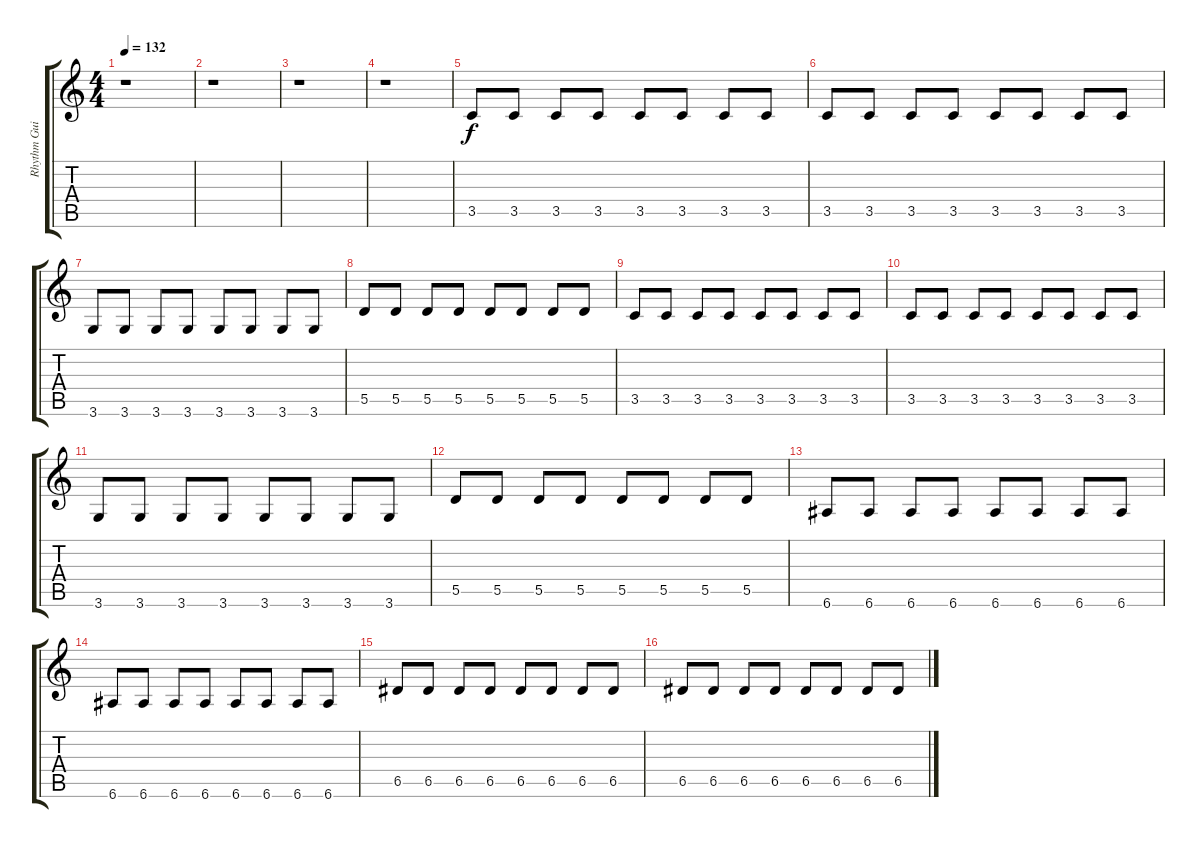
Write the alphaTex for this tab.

\track ("Rhythm Guitar (muted)" "Rhythm Gui") {instrument electricguitarmuted}
\staff {score tabs}
\tuning (E4 B3 G3 D3 A2 E2) {hide}
\ts (4 4)
\tempo 132
\clef g2
\ks c
r.1{dy f} |
r.1 |
r.1 |
r.1 |
3.5.8 3.5.8 3.5.8 3.5.8 3.5.8 3.5.8 3.5.8 3.5.8 |
3.5.8 3.5.8 3.5.8 3.5.8 3.5.8 3.5.8 3.5.8 3.5.8 |
3.6.8 3.6.8 3.6.8 3.6.8 3.6.8 3.6.8 3.6.8 3.6.8 |
5.5.8 5.5.8 5.5.8 5.5.8 5.5.8 5.5.8 5.5.8 5.5.8 |
3.5.8 3.5.8 3.5.8 3.5.8 3.5.8 3.5.8 3.5.8 3.5.8 |
3.5.8 3.5.8 3.5.8 3.5.8 3.5.8 3.5.8 3.5.8 3.5.8 |
3.6.8 3.6.8 3.6.8 3.6.8 3.6.8 3.6.8 3.6.8 3.6.8 |
5.5.8 5.5.8 5.5.8 5.5.8 5.5.8 5.5.8 5.5.8 5.5.8 |
6.6.8 6.6.8 6.6.8 6.6.8 6.6.8 6.6.8 6.6.8 6.6.8 |
6.6.8 6.6.8 6.6.8 6.6.8 6.6.8 6.6.8 6.6.8 6.6.8 |
6.5.8 6.5.8 6.5.8 6.5.8 6.5.8 6.5.8 6.5.8 6.5.8 |
6.5.8 6.5.8 6.5.8 6.5.8 6.5.8 6.5.8 6.5.8 6.5.8
